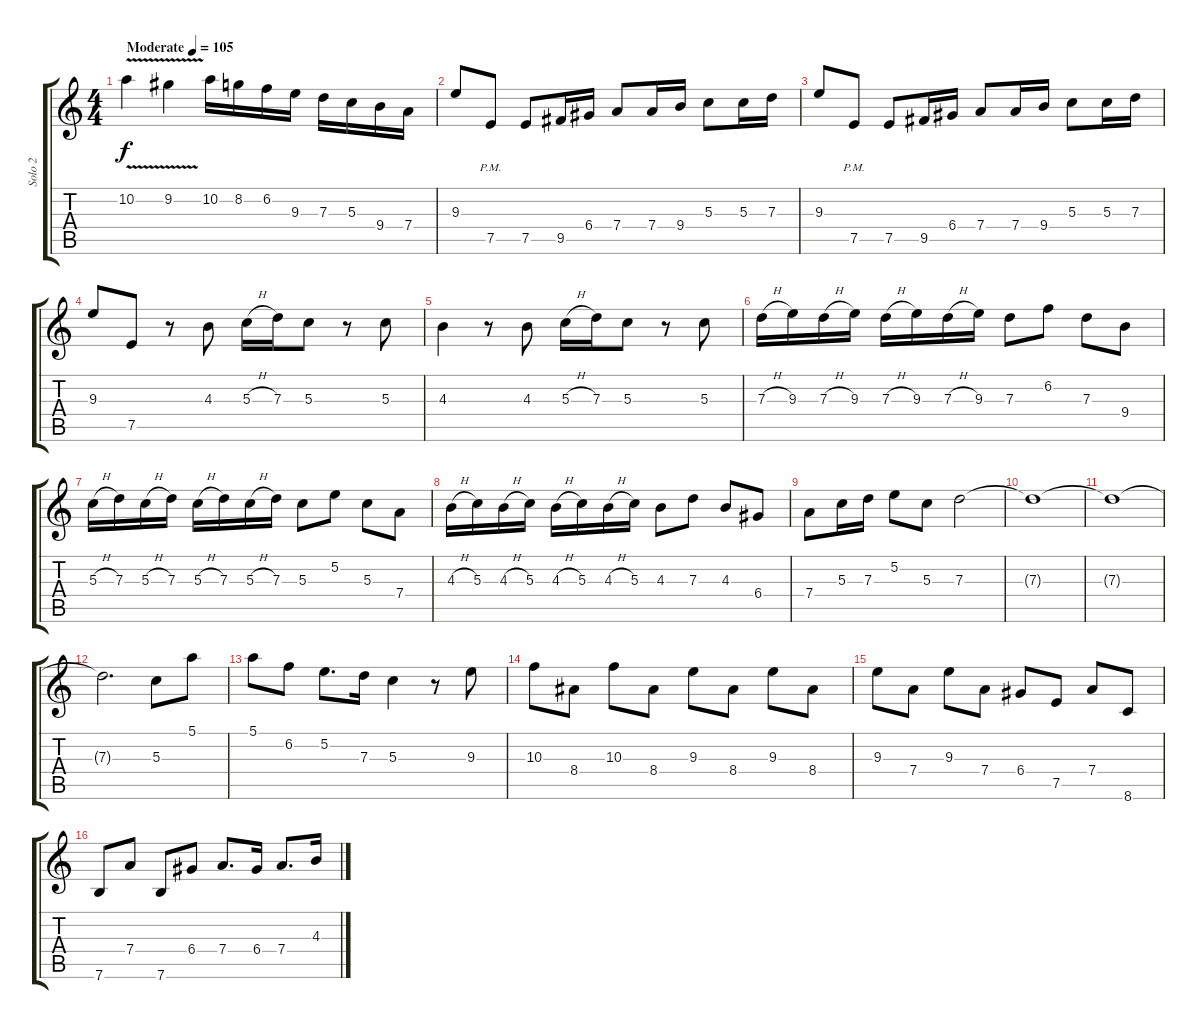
\track ("Solo 2" "Solo 2") {instrument distortionguitar}
\staff {score tabs}
\tuning (E4 B3 G3 D3 A2 E2) {hide}
\ts (4 4)
\tempo (105 "Moderate")
\clef g2
\ks c
10.2{v}.4{dy f instrument distortionguitar} 9.2{v}.4 10.2.16 8.2.16 6.2.16 9.3.16 7.3.16 5.3.16 9.4.16 7.4.16 |
9.3.8 7.5{pm}.8 7.5.8 9.5.16 6.4.16 7.4.8 7.4.16 9.4.16 5.3.8 5.3.16 7.3.16 |
9.3.8 7.5{pm}.8 7.5.8 9.5.16 6.4.16 7.4.8 7.4.16 9.4.16 5.3.8 5.3.16 7.3.16 |
9.3.8 7.5.8 r.8 4.3.8 5.3{h}.16 7.3.16 5.3.8 r.8 5.3.8 |
4.3.4 r.8 4.3.8 5.3{h}.16 7.3.16 5.3.8 r.8 5.3.8 |
7.3{h}.16 9.3.16 7.3{h}.16 9.3.16 7.3{h}.16 9.3.16 7.3{h}.16 9.3.16 7.3.8 6.2.8 7.3.8 9.4.8 |
5.3{h}.16 7.3.16 5.3{h}.16 7.3.16 5.3{h}.16 7.3.16 5.3{h}.16 7.3.16 5.3.8 5.2.8 5.3.8 7.4.8 |
4.3{h}.16 5.3.16 4.3{h}.16 5.3.16 4.3{h}.16 5.3.16 4.3{h}.16 5.3.16 4.3.8 7.3.8 4.3.8 6.4.8 |
7.4.8 5.3.16 7.3.16 5.2.8 5.3.8 7.3.2 |
7.3{t}.1 |
7.3{t}.1 |
7.3{t}.2{d} 5.3.8 5.1.8 |
5.1.8 6.2.8 5.2.8{d} 7.3.16 5.3.4 r.8 9.3.8 |
10.3.8 8.4.8 10.3.8 8.4.8 9.3.8 8.4.8 9.3.8 8.4.8 |
9.3.8 7.4.8 9.3.8 7.4.8 6.4.8 7.5.8 7.4.8 8.6.8 |
7.6.8 7.4.8 7.6.8 6.4.8 7.4.8{d} 6.4.16 7.4.8{d} 4.3.16
